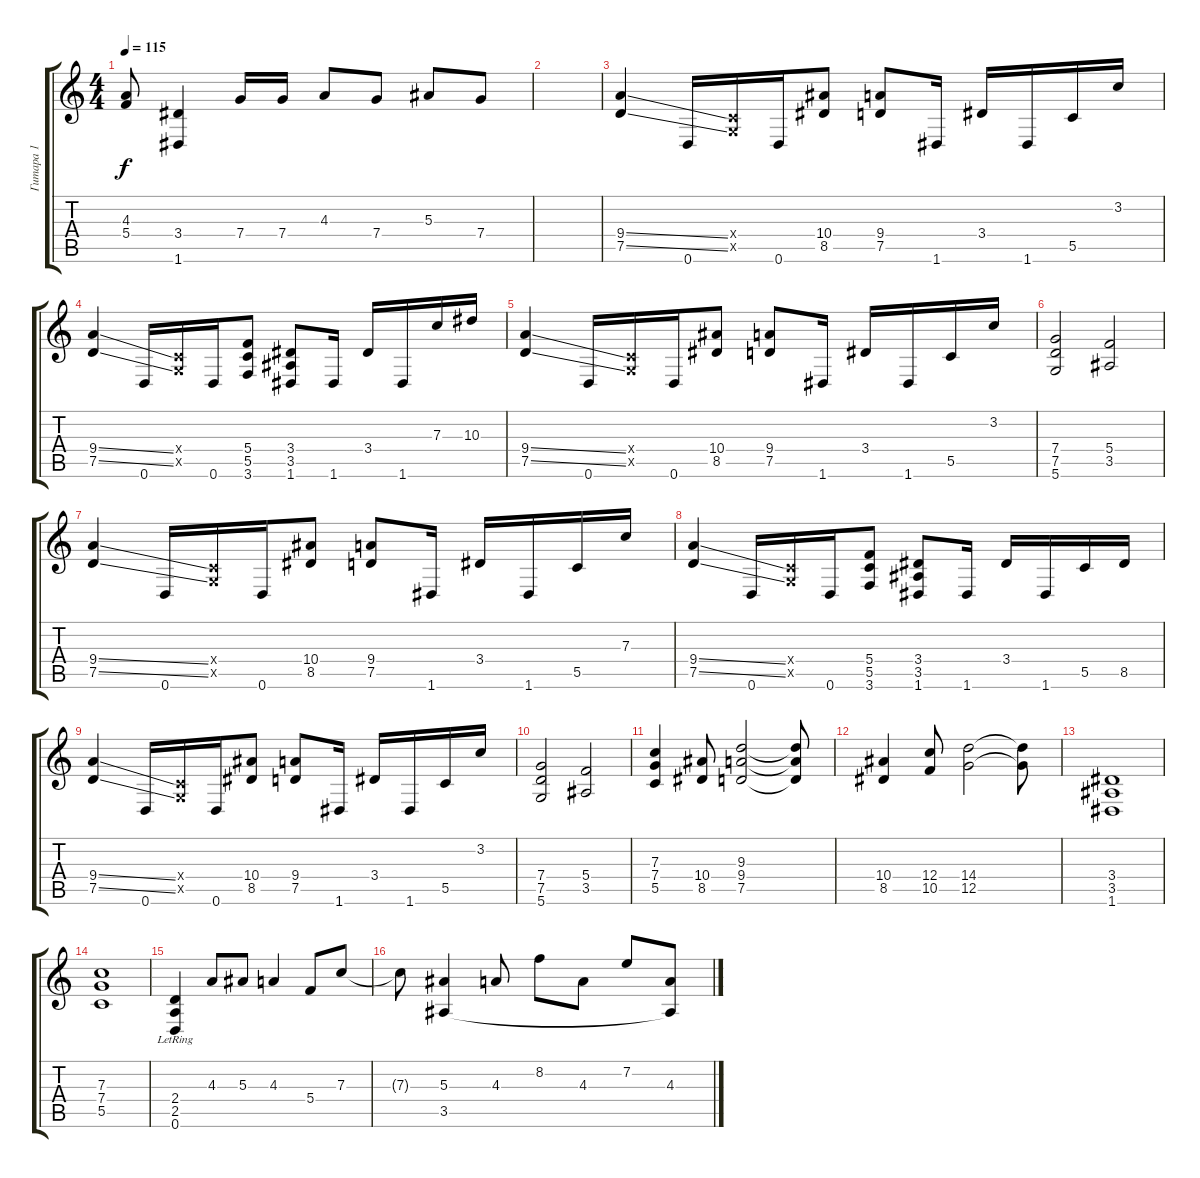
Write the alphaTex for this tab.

\track ("Гитара 1  (1)" "Гитара 1  ") {instrument acousticguitarnylon}
\staff {score tabs}
\tuning (D4 A3 F3 C3 G2 D2) {hide}
\ts (4 4)
\tempo 115
\clef g2
\ks c
(4.3{t} 5.4{t}).8{dy f} (3.4 1.6).4 7.4.16 7.4.16 4.3.8 7.4.8 5.3.8 7.4.8 |
|
(9.4{ss} 7.5{ss}).4 0.6.16 (0.4{x} 0.5{x}).16 0.6.16 (10.4 8.5).8 (9.4 7.5).8 1.6.16 3.4.16 1.6.16 5.5.16 3.2.16 |
(9.4{ss} 7.5{ss}).4 0.6.16 (0.4{x} 0.5{x}).16 0.6.16 (5.4 5.5 3.6).8 (3.4 3.5 1.6).8 1.6.16 3.4.16 1.6.16 7.3.16 10.3.16 |
(9.4{ss} 7.5{ss}).4 0.6.16 (0.4{x} 0.5{x}).16 0.6.16 (10.4 8.5).8 (9.4 7.5).8 1.6.16 3.4.16 1.6.16 5.5.16 3.2.16 |
(7.4 7.5 5.6).2 (5.4 3.5).2 |
(9.4{ss} 7.5{ss}).4 0.6.16 (0.4{x} 0.5{x}).16 0.6.16 (10.4 8.5).8 (9.4 7.5).8 1.6.16 3.4.16 1.6.16 5.5.16 7.3.16 |
(9.4{ss} 7.5{ss}).4 0.6.16 (0.4{x} 0.5{x}).16 0.6.16 (5.4 5.5 3.6).8 (3.4 3.5 1.6).8 1.6.16 3.4.16 1.6.16 5.5.16 8.5.16 |
(9.4{ss} 7.5{ss}).4 0.6.16 (0.4{x} 0.5{x}).16 0.6.16 (10.4 8.5).8 (9.4 7.5).8 1.6.16 3.4.16 1.6.16 5.5.16 3.2.16 |
(7.4 7.5 5.6).2 (5.4 3.5).2 |
(7.3 7.4 5.5).4 (10.4 8.5).8 (9.3 9.4 7.5).2 (9.3{t} 9.4{t} 7.5{t}).8 |
(10.4 8.5).4 (12.4 10.5).8 (14.4 12.5).2 (14.4{t} 12.5{t}).8 |
(3.4 3.5 1.6).1 |
(7.3 7.4 5.5).1 |
(2.4{lr} 2.5{lr} 0.6{lr}).4 4.3.8 5.3.8 4.3.4 5.4.8 7.3.8 |
7.3{t}.8 (5.3 3.5).4 4.3.8 8.2.8 4.3.8 7.2.8 (4.3 3.5{t}).8
